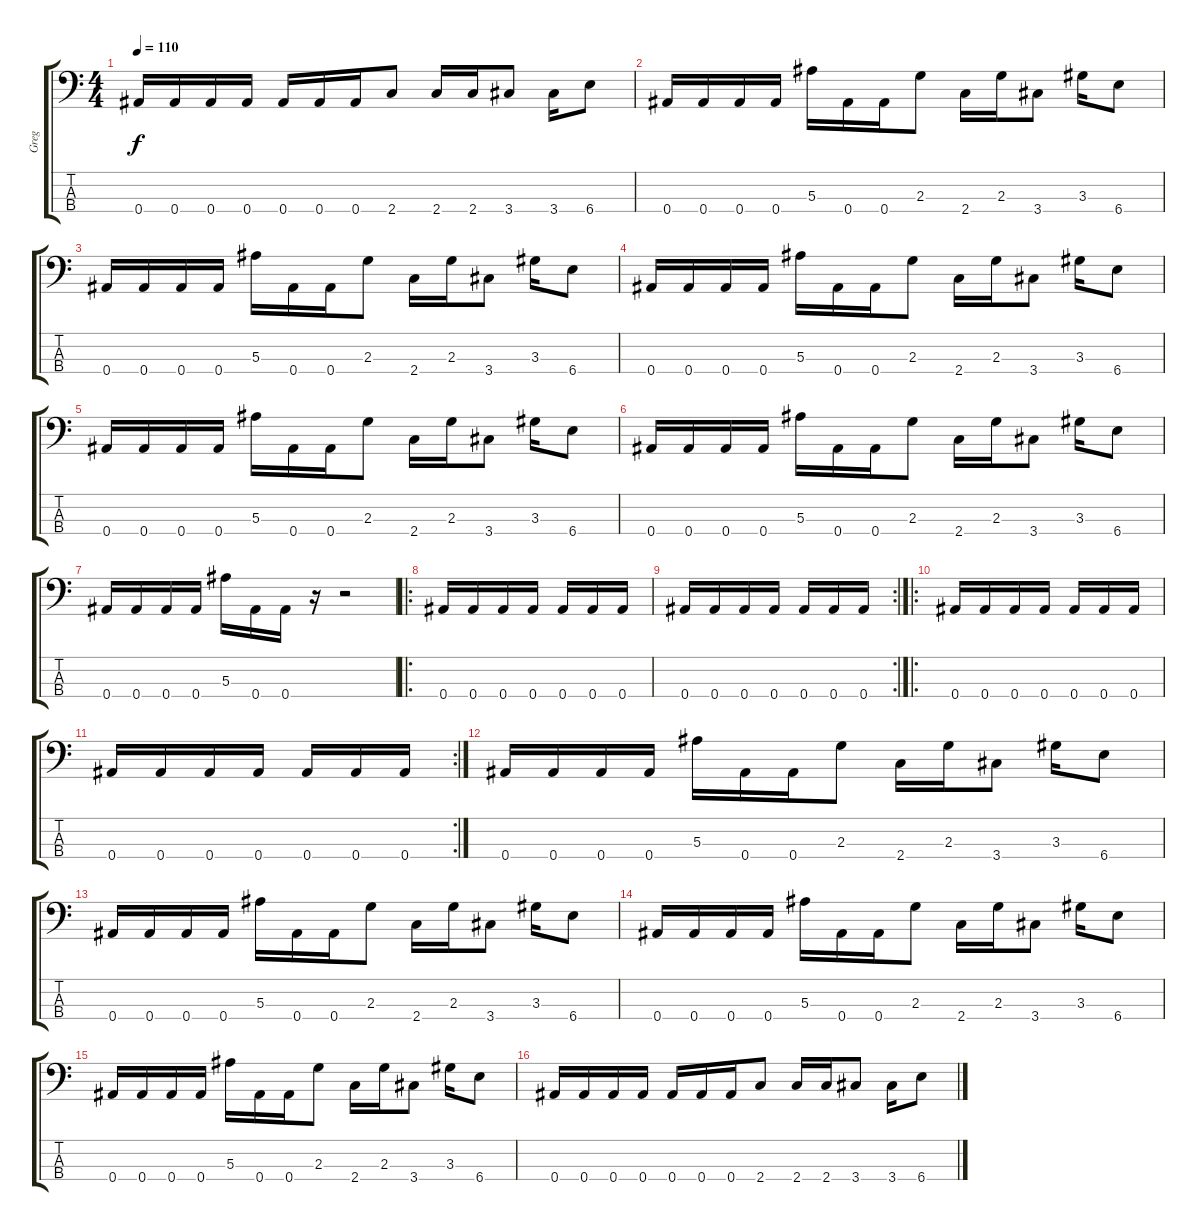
\track ("Greg" "Greg") {instrument electricbassfinger}
\staff {score tabs}
\tuning (Eb3 Bb2 F2 Bb1) {hide}
\ts (4 4)
\tempo 110
\clef f4
\ks c
0.4.16{dy f instrument electricbassfinger} 0.4.16 0.4.16 0.4.16 0.4.16 0.4.16 0.4.16 2.4.8 2.4.16 2.4.16 3.4.8 3.4.16 6.4.8 |
0.4.16 0.4.16 0.4.16 0.4.16 5.3.16 0.4.16 0.4.16 2.3.8 2.4.16 2.3.16 3.4.8 3.3.16 6.4.8 |
0.4.16 0.4.16 0.4.16 0.4.16 5.3.16 0.4.16 0.4.16 2.3.8 2.4.16 2.3.16 3.4.8 3.3.16 6.4.8 |
0.4.16 0.4.16 0.4.16 0.4.16 5.3.16 0.4.16 0.4.16 2.3.8 2.4.16 2.3.16 3.4.8 3.3.16 6.4.8 |
0.4.16 0.4.16 0.4.16 0.4.16 5.3.16 0.4.16 0.4.16 2.3.8 2.4.16 2.3.16 3.4.8 3.3.16 6.4.8 |
0.4.16 0.4.16 0.4.16 0.4.16 5.3.16 0.4.16 0.4.16 2.3.8 2.4.16 2.3.16 3.4.8 3.3.16 6.4.8 |
0.4.16 0.4.16 0.4.16 0.4.16 5.3.16 0.4.16 0.4.16 r.16 r.2 |
\ro
0.4.16{instrument slapbass2} 0.4.16 0.4.16 0.4.16 0.4.16 0.4.16 0.4.16 |
\rc 2
0.4.16 0.4.16 0.4.16 0.4.16 0.4.16 0.4.16 0.4.16 |
\ro
0.4.16{instrument slapbass2} 0.4.16 0.4.16 0.4.16 0.4.16 0.4.16 0.4.16 |
\rc 2
0.4.16 0.4.16 0.4.16 0.4.16 0.4.16 0.4.16 0.4.16 |
0.4.16 0.4.16 0.4.16 0.4.16 5.3.16 0.4.16 0.4.16 2.3.8 2.4.16 2.3.16 3.4.8 3.3.16 6.4.8 |
0.4.16 0.4.16 0.4.16 0.4.16 5.3.16 0.4.16 0.4.16 2.3.8 2.4.16 2.3.16 3.4.8 3.3.16 6.4.8 |
0.4.16 0.4.16 0.4.16 0.4.16 5.3.16 0.4.16 0.4.16 2.3.8 2.4.16 2.3.16 3.4.8 3.3.16 6.4.8 |
0.4.16 0.4.16 0.4.16 0.4.16 5.3.16 0.4.16 0.4.16 2.3.8 2.4.16 2.3.16 3.4.8 3.3.16 6.4.8 |
0.4.16{instrument slapbass2} 0.4.16 0.4.16 0.4.16 0.4.16 0.4.16 0.4.16 2.4.8 2.4.16 2.4.16 3.4.8 3.4.16 6.4.8
